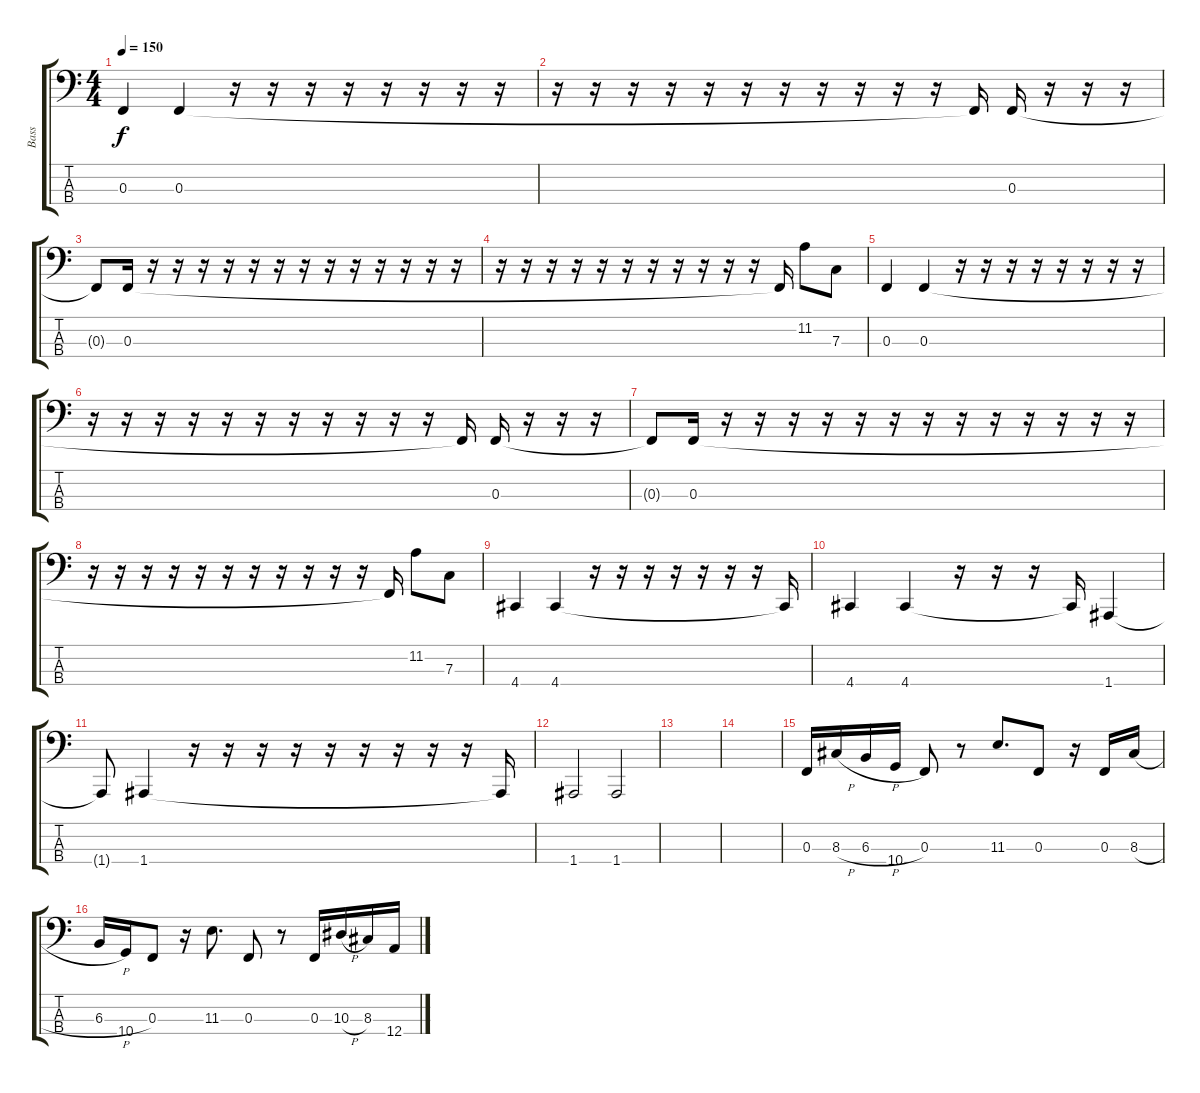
\track ("Bass" "Bass") {instrument electricbasspick}
\staff {score tabs}
\tuning (D2 Bb1 F1 A0) {hide}
\ts (4 4)
\tempo 150
\clef f4
\ks c
0.3.4{dy f} 0.3.4 r.16 r.16 r.16 r.16 r.16 r.16 r.16 r.16 |
r.16 r.16 r.16 r.16 r.16 r.16 r.16 r.16 r.16 r.16 r.16 0.3{t}.16 0.3.16 r.16 r.16 r.16 |
0.3{t}.8 0.3.16 r.16 r.16 r.16 r.16 r.16 r.16 r.16 r.16 r.16 r.16 r.16 r.16 r.16 |
r.16 r.16 r.16 r.16 r.16 r.16 r.16 r.16 r.16 r.16 r.16 0.3{t}.16 11.2.8 7.3.8 |
0.3.4 0.3.4 r.16 r.16 r.16 r.16 r.16 r.16 r.16 r.16 |
r.16 r.16 r.16 r.16 r.16 r.16 r.16 r.16 r.16 r.16 r.16 0.3{t}.16 0.3.16 r.16 r.16 r.16 |
0.3{t}.8 0.3.16 r.16 r.16 r.16 r.16 r.16 r.16 r.16 r.16 r.16 r.16 r.16 r.16 r.16 |
r.16 r.16 r.16 r.16 r.16 r.16 r.16 r.16 r.16 r.16 r.16 0.3{t}.16 11.2.8 7.3.8 |
4.4.4 4.4.4 r.16 r.16 r.16 r.16 r.16 r.16 r.16 4.4{t}.16 |
4.4.4 4.4.4 r.16 r.16 r.16 4.4{t}.16 1.4.4 |
1.4{t}.8 1.4.4 r.16 r.16 r.16 r.16 r.16 r.16 r.16 r.16 r.16 1.4{t}.16 |
1.4.2 1.4.2 |
|
|
0.3.16 8.3{h}.16 6.3{h}.16 10.4.16 0.3.8 r.8 11.3.8{d} 0.3.8 r.16 0.3.16 8.3{h}.16 |
6.3{h}.16 10.4.16 0.3.8 r.16 11.3.8{d} 0.3.8 r.8 0.3.16 10.3{h}.16 8.3{h}.16 12.4.16
